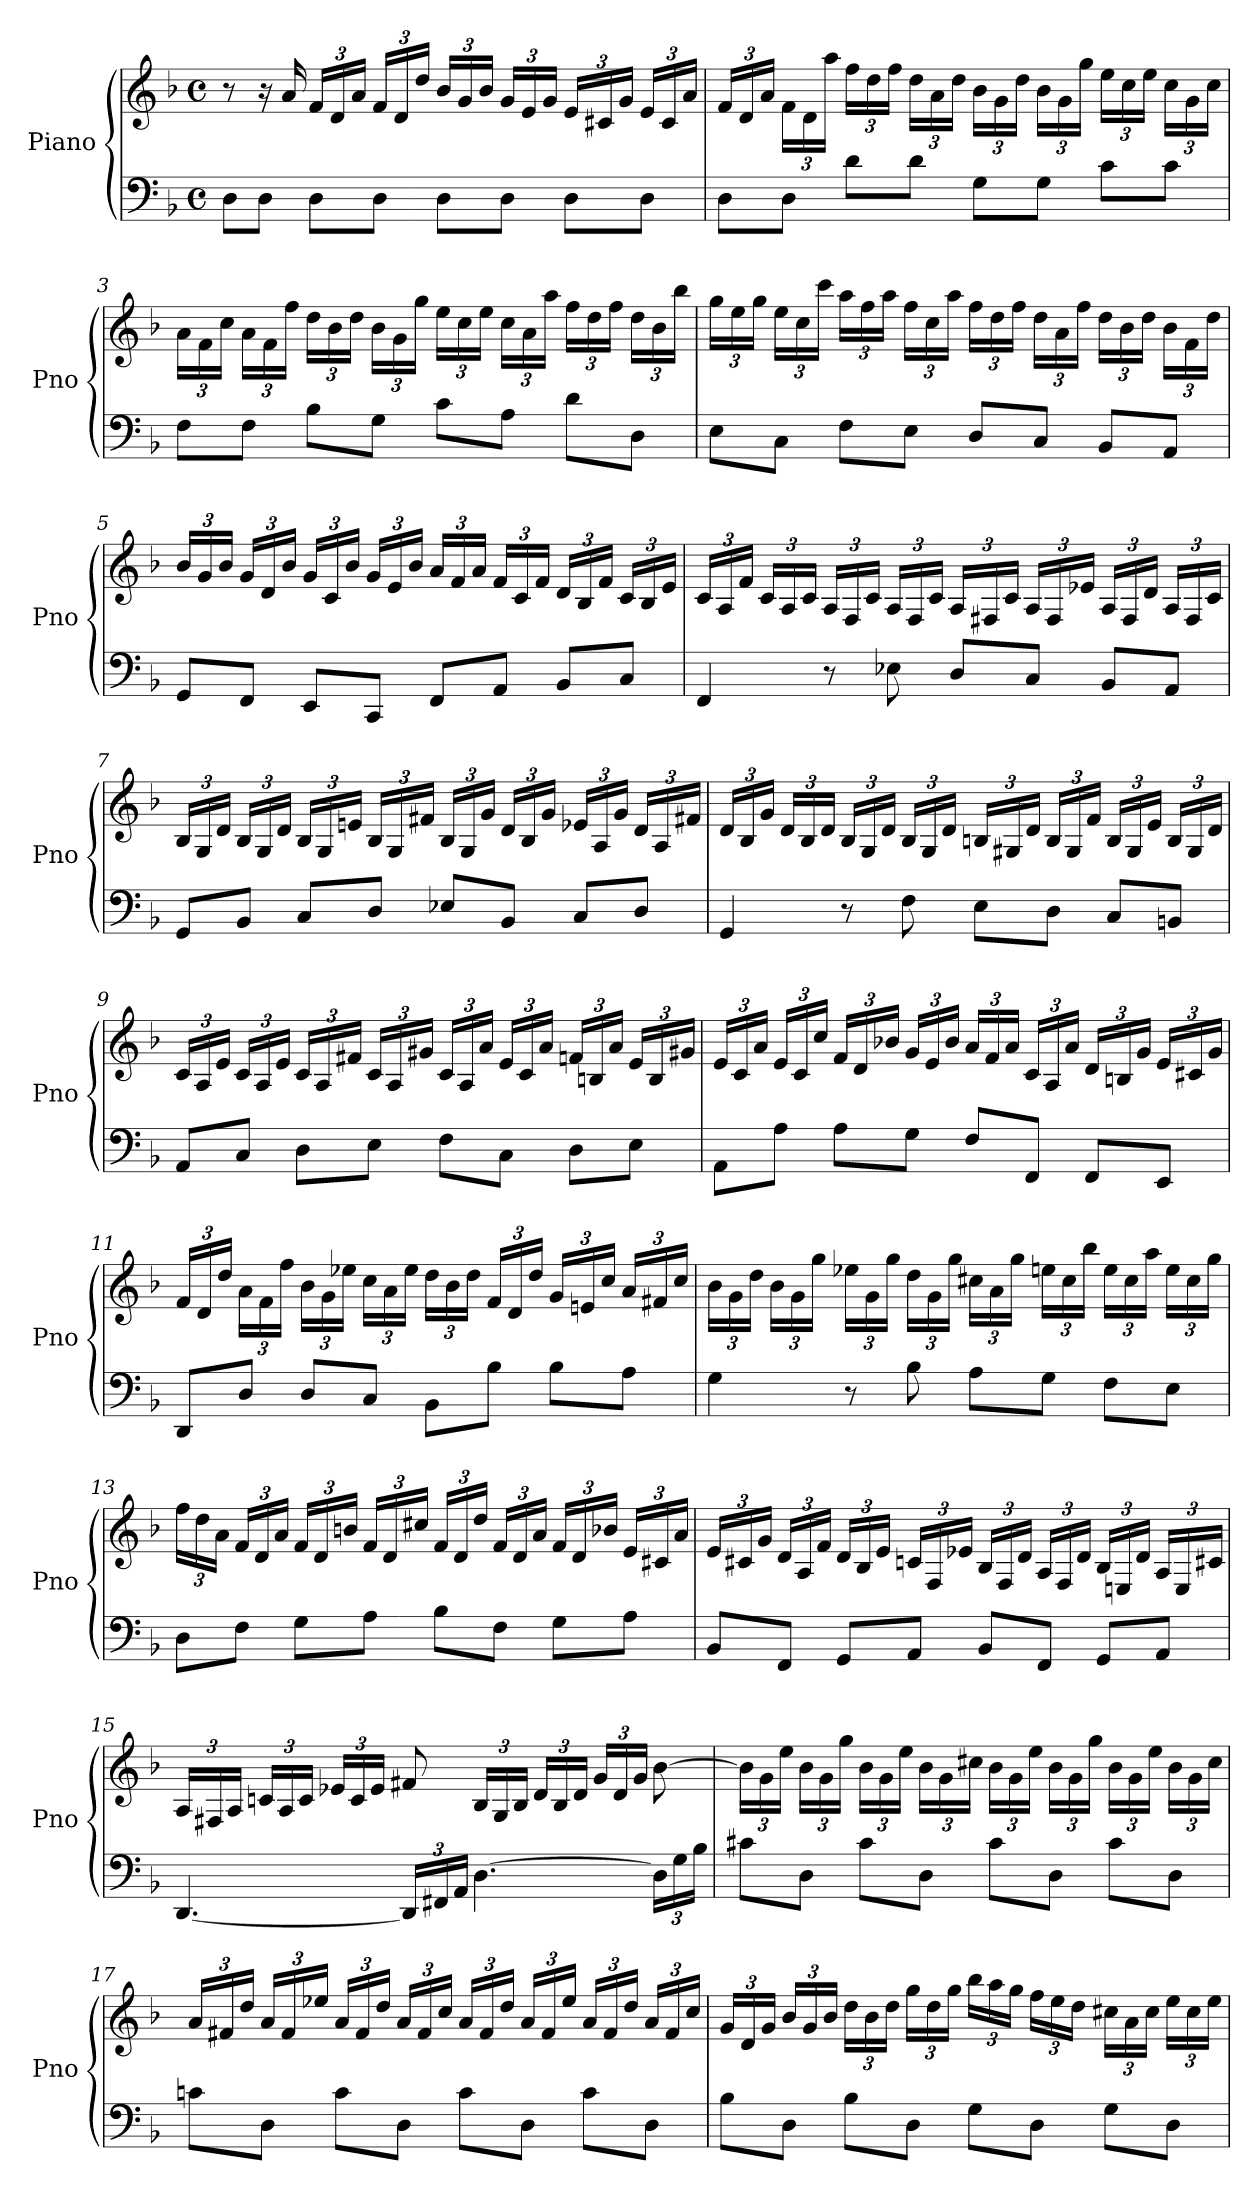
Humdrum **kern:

**kern	**kern
*part1	*part1
*staff2	*staff1
*I"Piano	*
*I'Pno	*
*clefF4	*clefG2
*k[b-]	*k[b-]
*M4/4	*M4/4
*met(c)	*met(c)
=1	=1
8D\L	8r
8D\J	16r
.	16a/
*	*Xbrackettup
8D\L	24f/LL
.	24d/
.	24a/JJ
8D\J	24f/LL
.	24d/
.	24dd/JJ
8D\L	24b-/LL
.	24g/
.	24b-/JJ
8D\J	24g/LL
.	24e/
.	24g/JJ
8D\L	24e/LL
.	24c#X/
.	24g/JJ
8D\J	24e/LL
.	24c#/
.	24a/JJ
=2	=2
8D\L	24f/LL
.	24d/
.	24a/JJ
8D\J	24f\LL
.	24d\
.	24aa\JJ
8d\L	24ff\LL
.	24dd\
.	24ff\JJ
8d\J	24dd\LL
.	24a\
.	24dd\JJ
8G\L	24b-\LL
.	24g\
.	24dd\JJ
8G\J	24b-\LL
.	24g\
.	24gg\JJ
8c\L	24ee\LL
.	24cc\
.	24ee\JJ
8c\J	24cc\LL
.	24g\
.	24cc\JJ
=3	=3
8F\L	24a\LL
.	24f\
.	24cc\JJ
8F\J	24a\LL
.	24f\
.	24ff\JJ
8B-\L	24dd\LL
.	24b-\
.	24dd\JJ
8G\J	24b-\LL
.	24g\
.	24gg\JJ
8c\L	24ee\LL
.	24cc\
.	24ee\JJ
8A\J	24cc\LL
.	24a\
.	24aa\JJ
8d\L	24ff\LL
.	24dd\
.	24ff\JJ
8D\J	24dd\LL
.	24b-\
.	24bb-\JJ
=4	=4
8E\L	24gg\LL
.	24ee\
.	24gg\JJ
8C\J	24ee\LL
.	24cc\
.	24ccc\JJ
8F\L	24aa\LL
.	24ff\
.	24aa\JJ
8E\J	24ff\LL
.	24cc\
.	24aa\JJ
8D/L	24ff\LL
.	24dd\
.	24ff\JJ
8C/J	24dd\LL
.	24a\
.	24ff\JJ
8BB-/L	24dd\LL
.	24b-\
.	24dd\JJ
8AA/J	24b-\LL
.	24f\
.	24dd\JJ
=5	=5
8GG/L	24b-/LL
.	24g/
.	24b-/JJ
8FF/J	24g/LL
.	24d/
.	24b-/JJ
8EE/L	24g/LL
.	24c/
.	24b-/JJ
8CC/J	24g/LL
.	24e/
.	24b-/JJ
8FF/L	24a/LL
.	24f/
.	24a/JJ
8AA/J	24f/LL
.	24c/
.	24f/JJ
8BB-/L	24d/LL
.	24B-/
.	24f/JJ
8C/J	24c/LL
.	24B-/
.	24e/JJ
=6	=6
4FF/	24c/LL
.	24A/
.	24f/JJ
.	24c/LL
.	24A/
.	24c/JJ
8r	24A/LL
.	24F/
.	24c/JJ
8E-X\	24A/LL
.	24F/
.	24c/JJ
8D/L	24A/LL
.	24F#X/
.	24c/JJ
8C/J	24A/LL
.	24F#/
.	24e-X/JJ
8BB-/L	24A/LL
.	24F#/
.	24d/JJ
8AA/J	24A/LL
.	24F#/
.	24c/JJ
=7	=7
8GG/L	24B-/LL
.	24G/
.	24d/JJ
8BB-/J	24B-/LL
.	24G/
.	24d/JJ
8C/L	24B-/LL
.	24G/
.	24en/JJ
8D/J	24B-/LL
.	24G/
.	24f#X/JJ
8E-X/L	24B-/LL
.	24G/
.	24g/JJ
8BB-/J	24d/LL
.	24B-/
.	24g/JJ
8C/L	24e-X/LL
.	24A/
.	24g/JJ
8D/J	24d/LL
.	24A/
.	24f#X/JJ
=8	=8
4GG/	24d/LL
.	24B-/
.	24g/JJ
.	24d/LL
.	24B-/
.	24d/JJ
8r	24B-/LL
.	24G/
.	24d/JJ
8F\	24B-/LL
.	24G/
.	24d/JJ
8E\L	24Bn/LL
.	24G#X/
.	24d/JJ
8D\J	24B/LL
.	24G#/
.	24f/JJ
8C/L	24B/LL
.	24G#/
.	24e/JJ
8BBn/J	24B/LL
.	24G#/
.	24d/JJ
=9	=9
8AA/L	24c/LL
.	24A/
.	24e/JJ
8C/J	24c/LL
.	24A/
.	24e/JJ
8D\L	24c/LL
.	24A/
.	24f#X/JJ
8E\J	24c/LL
.	24A/
.	24g#X/JJ
8F\L	24c/LL
.	24A/
.	24a/JJ
8C\J	24e/LL
.	24c/
.	24a/JJ
8D\L	24fn/LL
.	24Bn/
.	24a/JJ
8E\J	24e/LL
.	24B/
.	24g#X/JJ
=10	=10
8AA\L	24e/LL
.	24c/
.	24a/JJ
8A\J	24e/LL
.	24c/
.	24cc/JJ
8A\L	24f/LL
.	24d/
.	24b-X/JJ
8G\J	24g/LL
.	24e/
.	24b-/JJ
8F/L	24a/LL
.	24f/
.	24a/JJ
8FF/J	24c/LL
.	24A/
.	24a/JJ
8FF/L	24d/LL
.	24Bn/
.	24g/JJ
8EE/J	24e/LL
.	24c#X/
.	24g/JJ
=11	=11
8DD/L	24f/LL
.	24d/
.	24dd/JJ
8D/J	24a\LL
.	24f\
.	24ff\JJ
8D/L	24b-\LL
.	24g\
.	24ee-X\JJ
8C/J	24cc\LL
.	24a\
.	24ee-\JJ
8BB-\L	24dd\LL
.	24b-\
.	24dd\JJ
8B-\J	24f/LL
.	24d/
.	24dd/JJ
8B-\L	24g/LL
.	24en/
.	24cc/JJ
8A\J	24a/LL
.	24f#X/
.	24cc/JJ
=12	=12
4G\	24b-\LL
.	24g\
.	24dd\JJ
.	24b-\LL
.	24g\
.	24gg\JJ
8r	24ee-X\LL
.	24g\
.	24gg\JJ
8B-\	24dd\LL
.	24g\
.	24gg\JJ
8A\L	24cc#X\LL
.	24a\
.	24gg\JJ
8G\J	24een\LL
.	24cc#\
.	24bb-\JJ
8F\L	24ee\LL
.	24cc#\
.	24aa\JJ
8E\J	24ee\LL
.	24cc#\
.	24gg\JJ
=13	=13
8D\L	24ff\LL
.	24dd\
.	24a\JJ
8F\J	24f/LL
.	24d/
.	24a/JJ
8G\L	24f/LL
.	24d/
.	24bn/JJ
8A\J	24f/LL
.	24d/
.	24cc#X/JJ
8B-\L	24f/LL
.	24d/
.	24dd/JJ
8F\J	24f/LL
.	24d/
.	24a/JJ
8G\L	24f/LL
.	24d/
.	24b-X/JJ
8A\J	24e/LL
.	24c#X/
.	24a/JJ
=14	=14
8BB-/L	24e/LL
.	24c#X/
.	24g/JJ
8FF/J	24d/LL
.	24A/
.	24f/JJ
8GG/L	24d/LL
.	24B-/
.	24e/JJ
8AA/J	24cn/LL
.	24F/
.	24e-X/JJ
8BB-/L	24B-/LL
.	24F/
.	24d/JJ
8FF/J	24A/LL
.	24F/
.	24d/JJ
8GG/L	24B-/LL
.	24En/
.	24d/JJ
8AA/J	24A/LL
.	24E/
.	24c#X/JJ
=15	=15
[4.DD/	24A/LL
.	24F#X/
.	24A/JJ
.	24cn/LL
.	24A/
.	24c/JJ
.	24e-X/LL
.	24c/
.	24e-/JJ
*Xbrackettup	*
24DD/LL]	8f#X/
24FF#X/	.
24AA/JJ	.
[4.D\	24B-/LL
.	24G/
.	24B-/JJ
.	24d/LL
.	24B-/
.	24d/JJ
.	24g/LL
.	24d/
.	24g/JJ
24D\LL]	[8b-\
24G\	.
24B-\JJ	.
=16	=16
8c#X\L	24b-\LL]
.	24g\
.	24ee\JJ
8D\J	24b-\LL
.	24g\
.	24gg\JJ
8c#\L	24b-\LL
.	24g\
.	24ee\JJ
8D\J	24b-\LL
.	24g\
.	24cc#X\JJ
8c#\L	24b-\LL
.	24g\
.	24ee\JJ
8D\J	24b-\LL
.	24g\
.	24gg\JJ
8c#\L	24b-\LL
.	24g\
.	24ee\JJ
8D\J	24b-\LL
.	24g\
.	24cc#\JJ
=17	=17
8cn\L	24a/LL
.	24f#X/
.	24dd/JJ
8D\J	24a/LL
.	24f#/
.	24ee-X/JJ
8c\L	24a/LL
.	24f#/
.	24dd/JJ
8D\J	24a/LL
.	24f#/
.	24cc/JJ
8c\L	24a/LL
.	24f#/
.	24dd/JJ
8D\J	24a/LL
.	24f#/
.	24ee-/JJ
8c\L	24a/LL
.	24f#/
.	24dd/JJ
8D\J	24a/LL
.	24f#/
.	24cc/JJ
=18	=18
8B-\L	24g/LL
.	24d/
.	24g/JJ
8D\J	24b-/LL
.	24g/
.	24b-/JJ
8B-\L	24dd\LL
.	24b-\
.	24dd\JJ
8D\J	24gg\LL
.	24dd\
.	24gg\JJ
8G\L	24bb-\LL
.	24aa\
.	24gg\JJ
8D\J	24ff\LL
.	24ee\
.	24dd\JJ
8G\L	24cc#X\LL
.	24a\
.	24cc#\JJ
8D\J	24ee\LL
.	24cc#\
.	24ee\JJ
=	=
*-	*-
